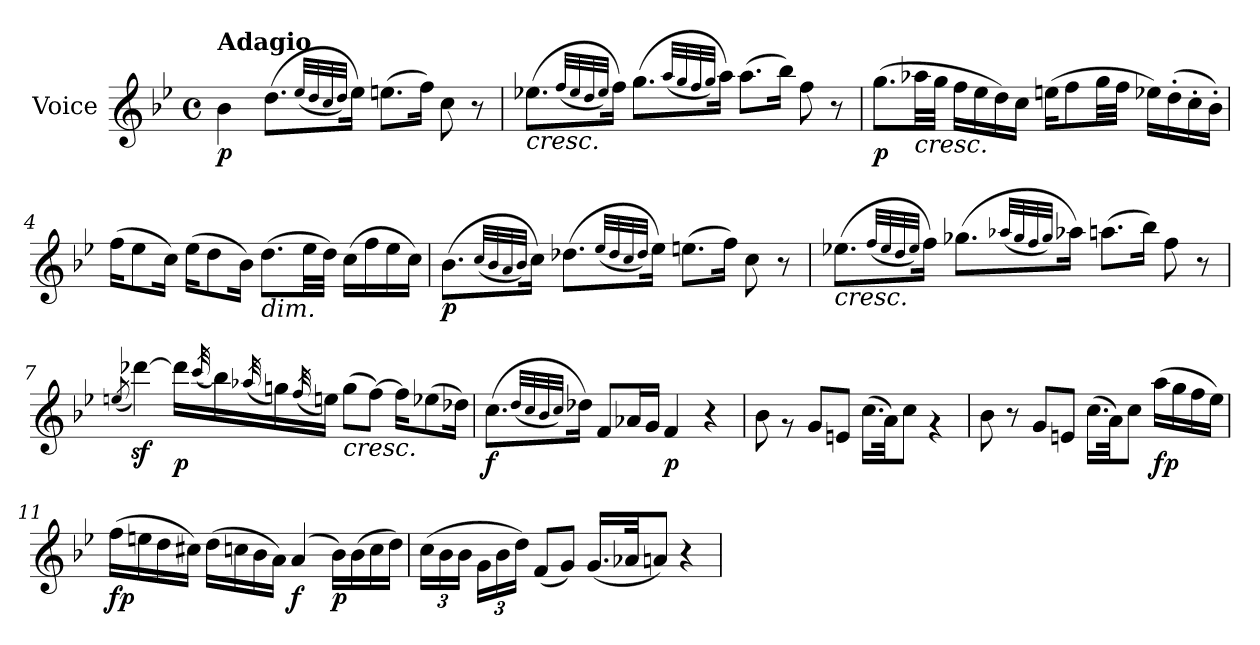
**kern	**dynam
*part1	*part1
*staff1	*staff1
*I"Voice	*
*I'V	*
*clefG2	*
*k[b-e-]	*
*M4/4	*
*met(c)	*
*MM36	*
=1	=1
!LO:TX:a:B:t=Adagio	!
!	!LO:DY:b
4b-\	p
(>8.dd\L	.
(<32qee-/LLL	.
32qdd/	.
32qcc/	.
32qdd/JJJ)	.
16ee-\Jk)	.
(>8.een\L	.
16ff\Jk)	.
8cc\	.
8r	.
=2	=2
!LO:TX:b:i:t=cresc.	!
(>8.ee-X\L	.
(<32qff/LLL	.
32qee-/	.
32qdd/	.
32qee-/JJJ)	.
16ff\Jk)	.
(>8.gg\L	.
(<32qaa/LLL	.
32qgg/	.
32qff/	.
32qgg/JJJ)	.
16aa\Jk)	.
(>8.aa\L	.
16bb-\Jk)	.
8ff\	.
8r	.
!!LO:LB:g=z
=3	=3
!	!LO:DY:b
(>8.gg\L	p
!LO:TX:b:i:t=cresc.	!
32aa-X\LL	.
32gg\JJJ	.
16ff\LL	.
16ee-\	.
16dd\)	.
16cc\JJ	.
(>16een\KL	.
8ff\	.
32gg\LL	.
32ff\JJJ	.
16ee-X\LL)	.
(>16dd'\	.
16cc'\	.
16b-'\JJ)	.
!!LO:LB:g=z
=4	=4
(>16ff\KL	.
8ee-\	.
16cc\Jk)	.
(>16ee-\KL	.
8dd\	.
16b-\Jk)	.
!LO:TX:b:i:t=dim.	!
(>8.dd\L	.
32ee-\LL	.
32dd\JJJ)	.
(>16cc\LL	.
16ff\	.
16ee-\	.
16cc\JJ)	.
=5	=5
!	!LO:DY:b
(>8.b-\L	p
(<32qcc/LLL	.
32qb-/	.
32qa/	.
32qb-/JJJ)	.
16cc\Jk)	.
(>8.dd-X\L	.
(<32qee-/LLL	.
32qdd-/	.
32qcc/	.
32qdd-/JJJ)	.
16ee-\Jk)	.
(>8.een\L	.
16ff\Jk)	.
8cc\	.
8r	.
!!LO:LB:g=z
=6	=6
!LO:TX:b:i:t=cresc.	!
(>8.ee-X\L	.
(<32qff/LLL	.
32qee-/	.
32qdd/	.
32qee-/JJJ)	.
16ff\Jk)	.
(>8.gg-X\L	.
(<32qaa-X/LLL	.
32qgg-/	.
32qff/	.
32qgg-/JJJ)	.
16aa-X\Jk)	.
(>8.aan\L	.
16bb-\Jk)	.
8ff\	.
8r	.
!!LO:LB:g=z
=7	=7
(<8qeen/	.
[4ddd-Xz<\)	.
!	!LO:DY:b
16ddd-\LL]	p
(<32qccc/	.
16bb-\)	.
(<32qaa-X/	.
16ggn\)	.
(<32qff/	.
16een\JJ)	.
!LO:TX:b:i:t=cresc.	!
(>8gg\L	.
[8ff\J)	.
16ff\KL]	.
(>8ee-X\	.
16dd-X\Jk)	.
=8	=8
!	!LO:DY:b
(>8.cc\L	f
(<32qdd/LLL	.
32qcc/	.
32qb-/	.
32qcc/JJJ)	.
16dd-X\Jk)	.
8f/L	.
16a-X/L	.
16g/JJ	.
!	!LO:DY:b
4f/	p
4r	.
!!LO:LB:g=z
=9	=9
8b-\	.
8rg	.
8g/L	.
8en/J	.
(>16.cc\LL	.
32a\JK)	.
8cc\J	.
4rg	.
=10	=10
8b-\	.
8r	.
8g/L	.
8en/J	.
(>16.cc\LL	.
32a\JK)	.
8cc\J	.
!	!LO:DY:b
(>16aa\LL	fp
16gg\	.
16ff\	.
16ee-\JJ)	.
=11	=11
!	!LO:DY:b
(>16ff\LL	fp
16een\	.
16dd\	.
16cc#X\JJ)	.
(>16dd\LL	.
16ccn\	.
16b-\	.
16a\JJ)	.
!	!LO:DY:b
(>4a/	f
!	!LO:DY:b
16b-\LL)	p
(>16b-\	.
16cc\	.
16dd\JJ)	.
!!LO:LB:g=z
=12	=12
*Xbrackettup	*
(>24cc\LL	.
24b-\	.
24b-\JJ	.
24g\LL	.
24b-\	.
24dd\JJ)	.
(<8f/L	.
8g/J)	.
(<16.g/LL	.
32a-Xi/JK	.
8a/J)	.
4r	.
=	=
*-	*-
